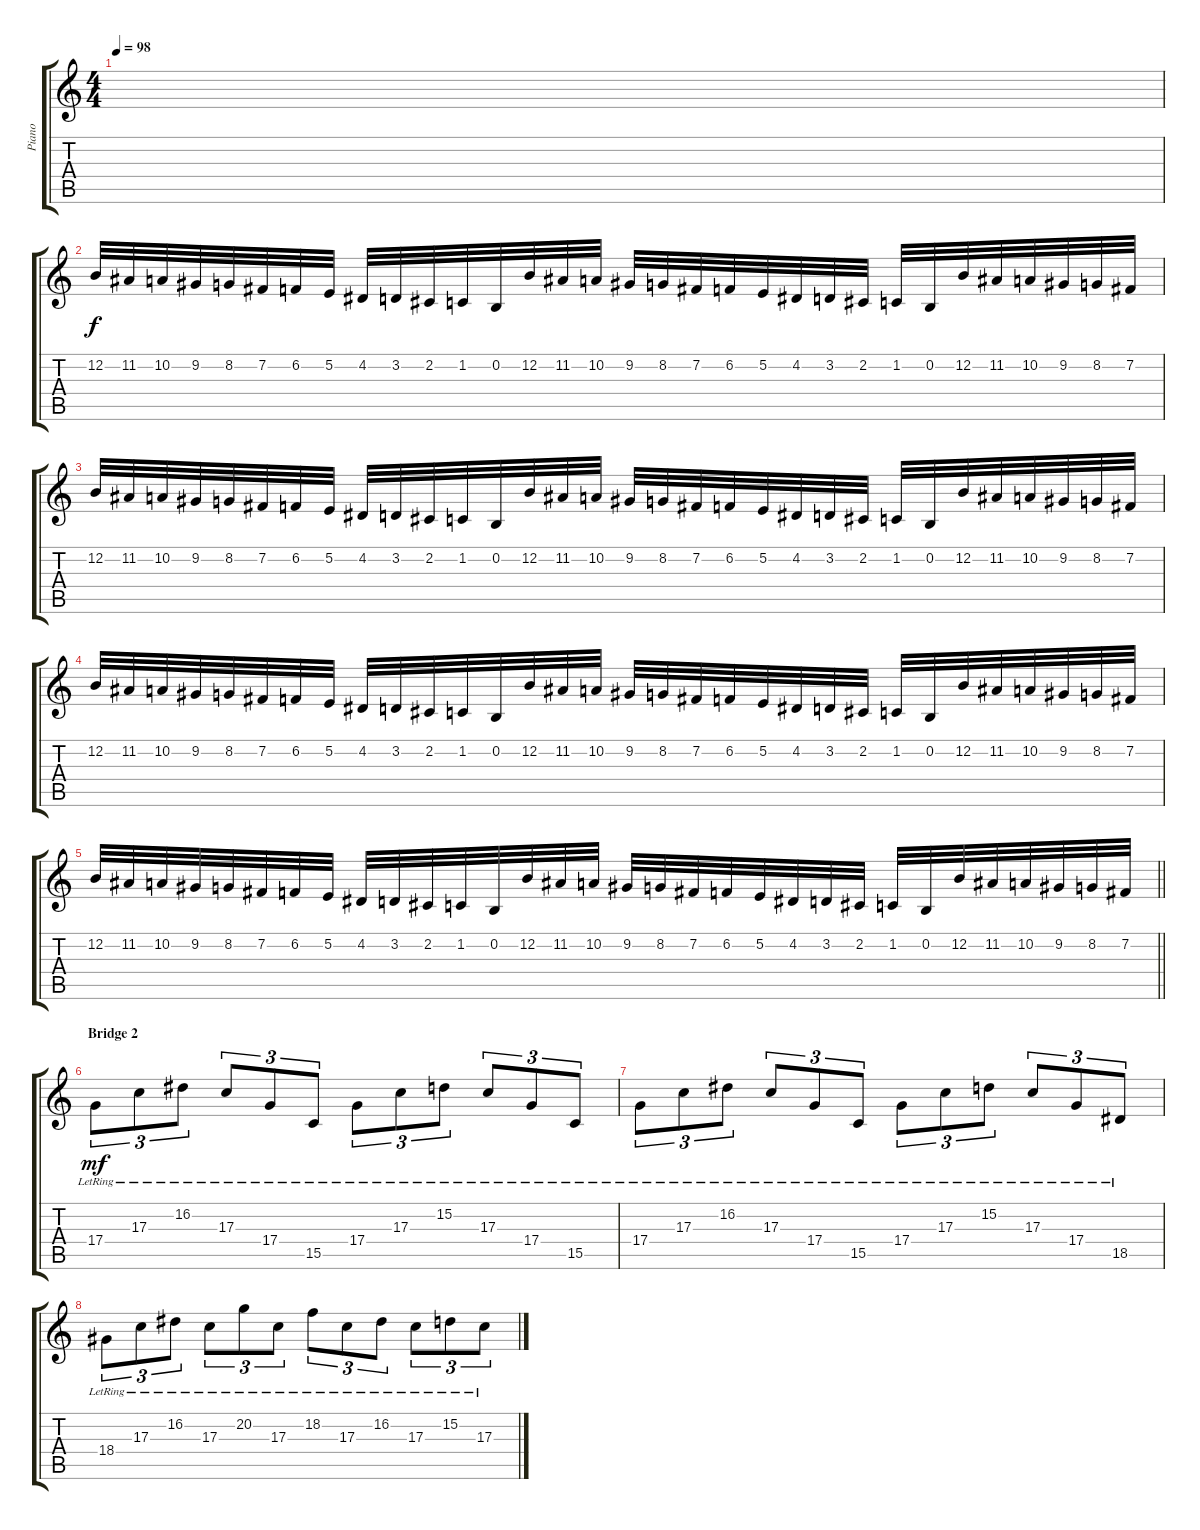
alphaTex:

\track ("Piano" "Piano") {instrument harpsichord}
\staff {score tabs}
\tuning (E4 B3 G3 D3 A2 E2) {hide}
\ts (4 4)
\tempo 98
\clef g2
\ks c
|
12.2.32{dy f} 11.2.32 10.2.32 9.2.32 8.2.32 7.2.32 6.2.32 5.2.32 4.2.32 3.2.32 2.2.32 1.2.32 0.2.32 12.2.32 11.2.32 10.2.32 9.2.32 8.2.32 7.2.32 6.2.32 5.2.32 4.2.32 3.2.32 2.2.32 1.2.32 0.2.32 12.2.32 11.2.32 10.2.32 9.2.32 8.2.32 7.2.32 |
12.2.32 11.2.32 10.2.32 9.2.32 8.2.32 7.2.32 6.2.32 5.2.32 4.2.32 3.2.32 2.2.32 1.2.32 0.2.32 12.2.32 11.2.32 10.2.32 9.2.32 8.2.32 7.2.32 6.2.32 5.2.32 4.2.32 3.2.32 2.2.32 1.2.32 0.2.32 12.2.32 11.2.32 10.2.32 9.2.32 8.2.32 7.2.32 |
12.2.32 11.2.32 10.2.32 9.2.32 8.2.32 7.2.32 6.2.32 5.2.32 4.2.32 3.2.32 2.2.32 1.2.32 0.2.32 12.2.32 11.2.32 10.2.32 9.2.32 8.2.32 7.2.32 6.2.32 5.2.32 4.2.32 3.2.32 2.2.32 1.2.32 0.2.32 12.2.32 11.2.32 10.2.32 9.2.32 8.2.32 7.2.32 |
\barLineRight lightlight
12.2.32 11.2.32 10.2.32 9.2.32 8.2.32 7.2.32 6.2.32 5.2.32 4.2.32 3.2.32 2.2.32 1.2.32 0.2.32 12.2.32 11.2.32 10.2.32 9.2.32 8.2.32 7.2.32 6.2.32 5.2.32 4.2.32 3.2.32 2.2.32 1.2.32 0.2.32 12.2.32 11.2.32 10.2.32 9.2.32 8.2.32 7.2.32 |
\section ("" "Bridge 2")
17.4{lr}.8{tu (3 2) dy mf instrument acousticgrandpiano} 17.3{lr}.8{tu (3 2)} 16.2{lr}.8{tu (3 2)} 17.3{lr}.8{tu (3 2)} 17.4{lr}.8{tu (3 2)} 15.5{lr}.8{tu (3 2)} 17.4{lr}.8{tu (3 2)} 17.3{lr}.8{tu (3 2)} 15.2{lr}.8{tu (3 2)} 17.3{lr}.8{tu (3 2)} 17.4{lr}.8{tu (3 2)} 15.5{lr}.8{tu (3 2)} |
17.4{lr}.8{tu (3 2)} 17.3{lr}.8{tu (3 2)} 16.2{lr}.8{tu (3 2)} 17.3{lr}.8{tu (3 2)} 17.4{lr}.8{tu (3 2)} 15.5{lr}.8{tu (3 2)} 17.4{lr}.8{tu (3 2)} 17.3{lr}.8{tu (3 2)} 15.2{lr}.8{tu (3 2)} 17.3{lr}.8{tu (3 2)} 17.4{lr}.8{tu (3 2)} 18.5{lr}.8{tu (3 2)} |
18.4{lr}.8{tu (3 2)} 17.3{lr}.8{tu (3 2)} 16.2{lr}.8{tu (3 2)} 17.3{lr}.8{tu (3 2)} 20.2{lr}.8{tu (3 2)} 17.3{lr}.8{tu (3 2)} 18.2{lr}.8{tu (3 2)} 17.3{lr}.8{tu (3 2)} 16.2{lr}.8{tu (3 2)} 17.3{lr}.8{tu (3 2)} 15.2{lr}.8{tu (3 2)} 17.3{lr}.8{tu (3 2)}
